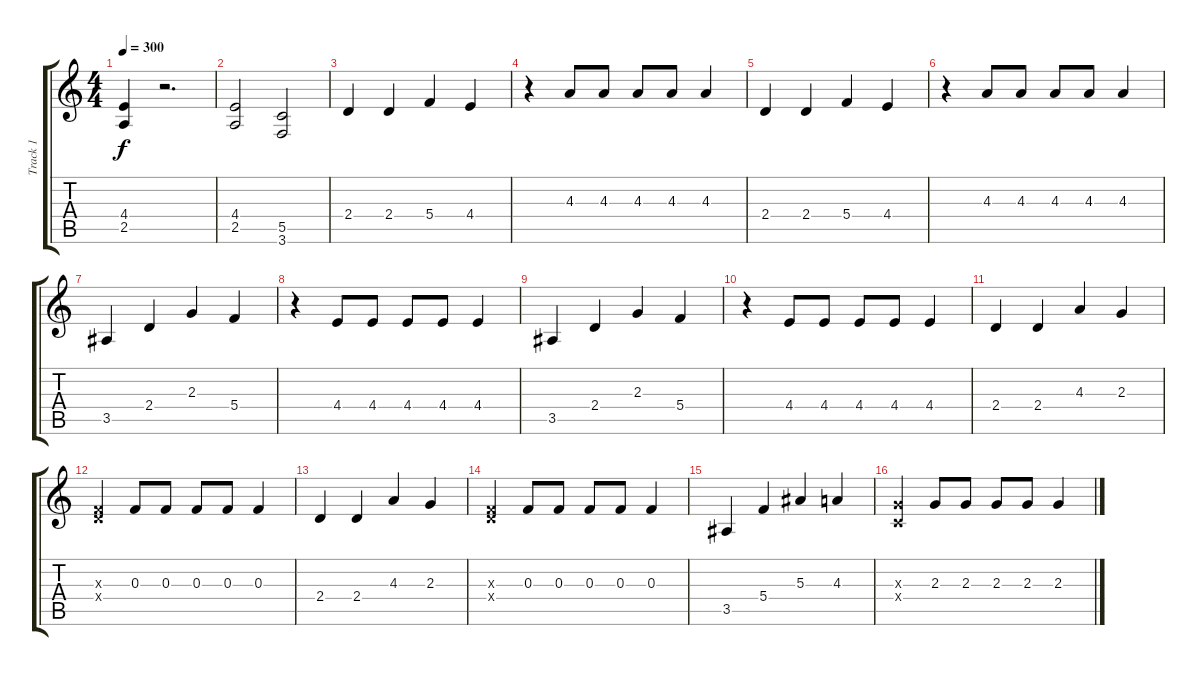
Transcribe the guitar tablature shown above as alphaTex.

\track ("Track 1" "Track 1") {instrument distortionguitar}
\staff {score tabs}
\tuning (D4 A3 F3 C3 G2 D2) {hide}
\ts (4 4)
\tempo 300
\clef g2
\ks c
(4.4 2.5).4{dy f} r.2{d} |
(4.4 2.5).2 (5.5 3.6).2 |
2.4.4 2.4.4 5.4.4 4.4.4 |
r.4 4.3.8 4.3.8 4.3.8 4.3.8 4.3.4 |
2.4.4 2.4.4 5.4.4 4.4.4 |
r.4 4.3.8 4.3.8 4.3.8 4.3.8 4.3.4 |
3.5.4 2.4.4 2.3.4 5.4.4 |
r.4 4.4.8 4.4.8 4.4.8 4.4.8 4.4.4 |
3.5.4 2.4.4 2.3.4 5.4.4 |
r.4 4.4.8 4.4.8 4.4.8 4.4.8 4.4.4 |
2.4.4 2.4.4 4.3.4 2.3.4 |
(0.3{x} 2.4{x}).4 0.3.8 0.3.8 0.3.8 0.3.8 0.3.4 |
2.4.4 2.4.4 4.3.4 2.3.4 |
(0.3{x} 2.4{x}).4 0.3.8 0.3.8 0.3.8 0.3.8 0.3.4 |
3.5.4 5.4.4 5.3.4 4.3.4 |
(2.3{x} 0.4{x}).4 2.3.8 2.3.8 2.3.8 2.3.8 2.3.4
